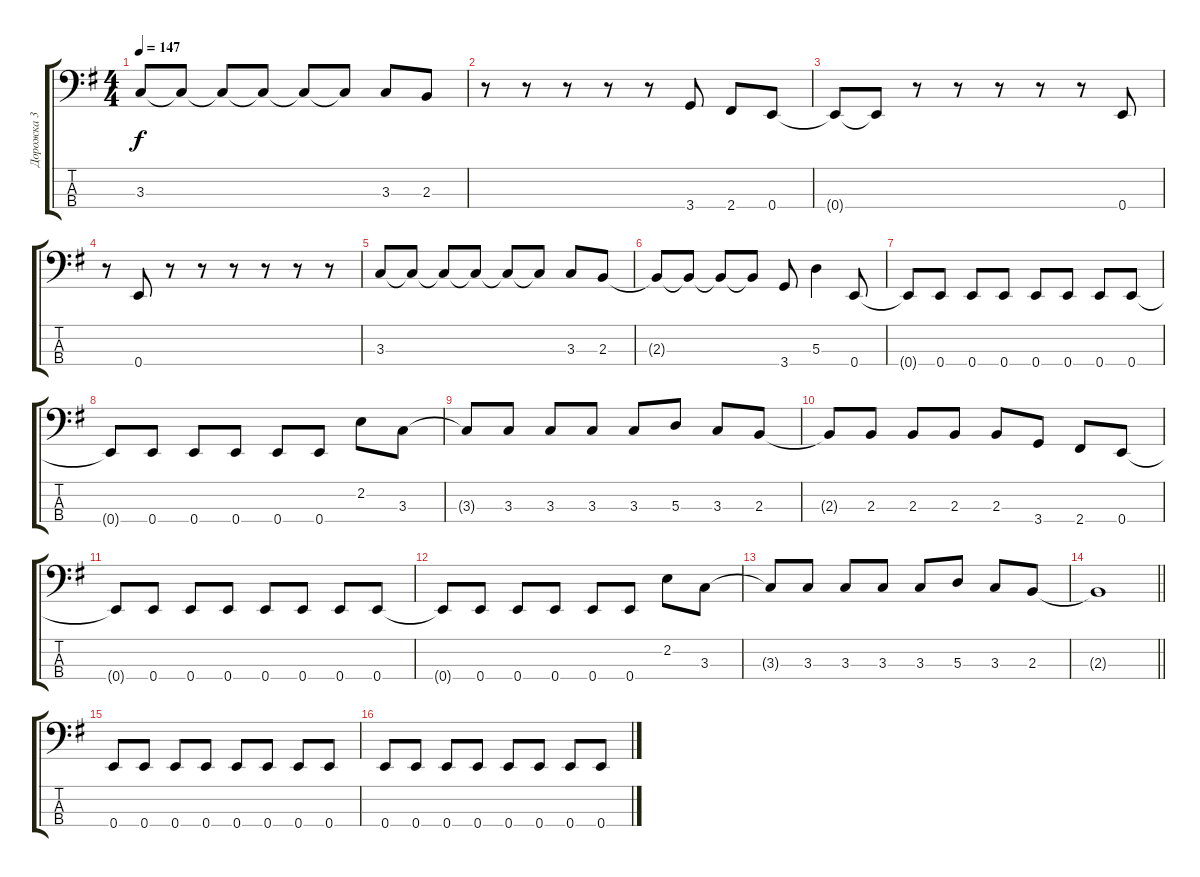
\track ("Дорожка 3" "Дорожка 3") {instrument electricbassfinger}
\staff {score tabs}
\tuning (G2 D2 A1 E1) {hide}
\ts (4 4)
\tempo 147
\clef f4
\ks eminor
3.3.8{dy f} 3.3{t}.8 3.3{t}.8 3.3{t}.8 3.3{t}.8 3.3{t}.8 3.3.8 2.3.8 |
r.8 r.8 r.8 r.8 r.8 3.4.8 2.4.8 0.4.8 |
0.4{t}.8 0.4{t}.8 r.8 r.8 r.8 r.8 r.8 0.4.8 |
r.8 0.4.8 r.8 r.8 r.8 r.8 r.8 r.8 |
3.3.8 3.3{t}.8 3.3{t}.8 3.3{t}.8 3.3{t}.8 3.3{t}.8 3.3.8 2.3.8 |
2.3{t}.8 2.3{t}.8 2.3{t}.8 2.3{t}.8 3.4.8 5.3.4 0.4.8 |
0.4{t}.8 0.4.8 0.4.8 0.4.8 0.4.8 0.4.8 0.4.8 0.4.8 |
0.4{t}.8 0.4.8 0.4.8 0.4.8 0.4.8 0.4.8 2.2.8 3.3.8 |
3.3{t}.8 3.3.8 3.3.8 3.3.8 3.3.8 5.3.8 3.3.8 2.3.8 |
2.3{t}.8 2.3.8 2.3.8 2.3.8 2.3.8 3.4.8 2.4.8 0.4.8 |
0.4{t}.8 0.4.8 0.4.8 0.4.8 0.4.8 0.4.8 0.4.8 0.4.8 |
0.4{t}.8 0.4.8 0.4.8 0.4.8 0.4.8 0.4.8 2.2.8 3.3.8 |
3.3{t}.8 3.3.8 3.3.8 3.3.8 3.3.8 5.3.8 3.3.8 2.3.8 |
\barLineRight lightlight
2.3{t}.1 |
0.4.8 0.4.8 0.4.8 0.4.8 0.4.8 0.4.8 0.4.8 0.4.8 |
0.4.8 0.4.8 0.4.8 0.4.8 0.4.8 0.4.8 0.4.8 0.4.8
